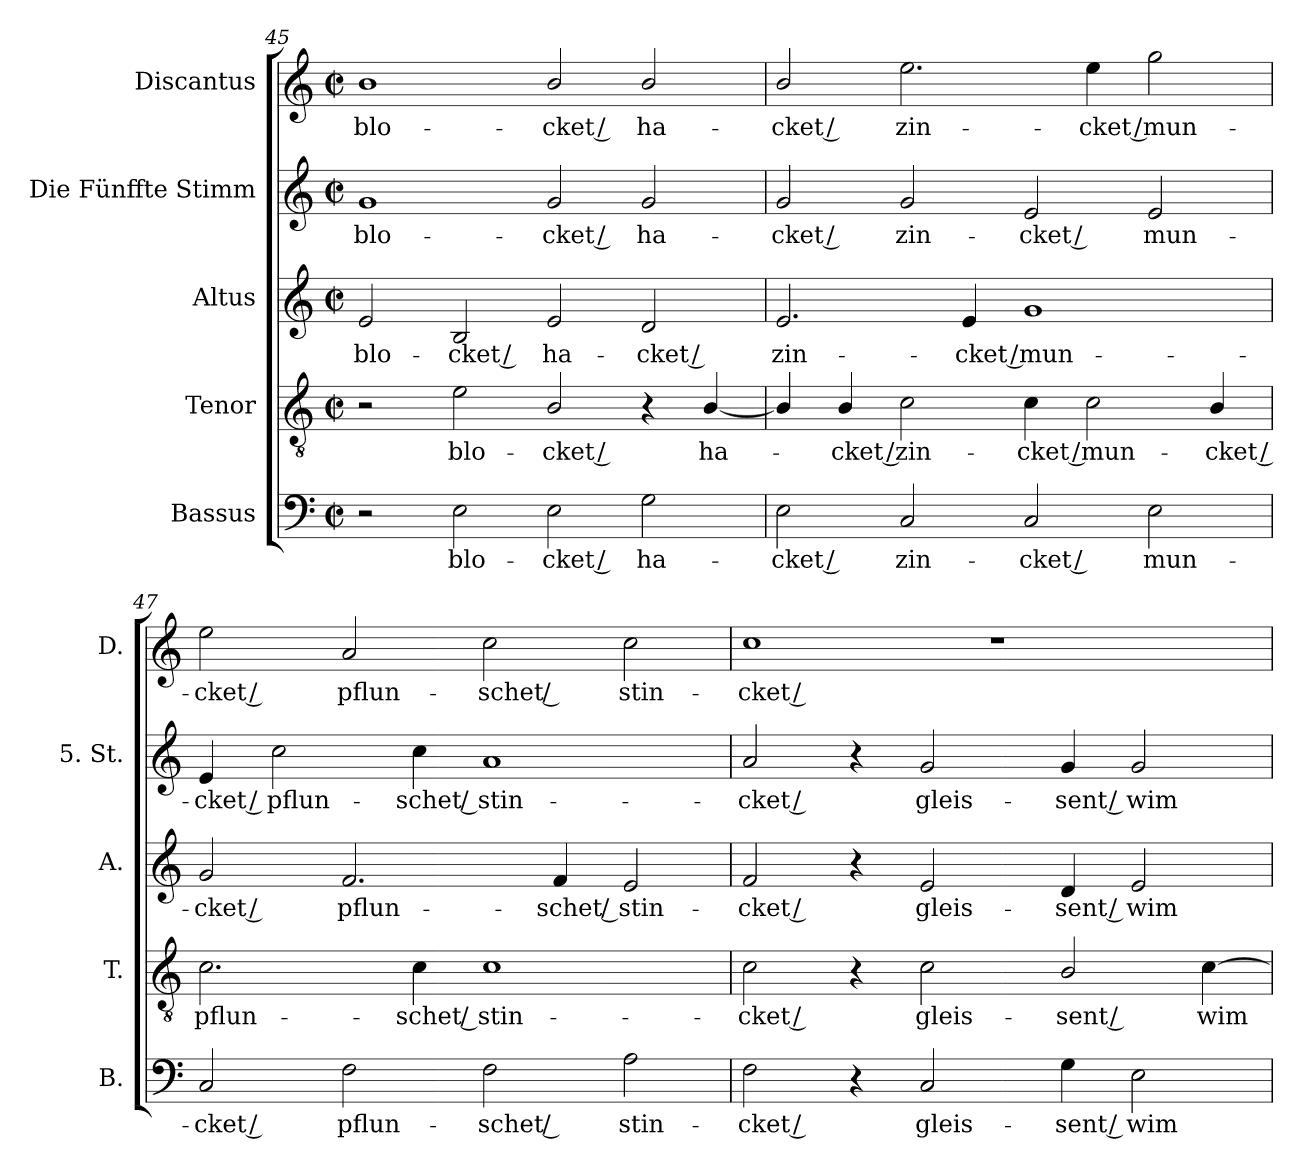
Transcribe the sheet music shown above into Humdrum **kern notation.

**kern	**text	**kern	**text	**kern	**text	**kern	**text	**kern	**text
*part5	*part5	*part4	*part4	*part3	*part3	*part2	*part2	*part1	*part1
*staff5	*staff5	*staff4	*staff4	*staff3	*staff3	*staff2	*staff2	*staff1	*staff1
*I"Bassus	*	*I"Tenor	*	*I"Altus	*	*I"Die Fünffte Stimm	*	*I"Discantus	*
*I'B.	*	*I'T.	*	*I'A.	*	*I'5. St.	*	*I'D.	*
*clefF4	*	*clefGv2	*	*clefG2	*	*clefG2	*	*clefG2	*
*	*	*ITrd7c12	*	*	*	*	*	*	*
*k[]	*	*k[]	*	*k[]	*	*k[]	*	*k[]	*
*C:	*	*C:	*	*C:	*	*C:	*	*C:	*
*M2/2	*	*M2/2	*	*M2/2	*	*M2/2	*	*M2/2	*
*met(c|)	*	*met(c|)	*	*met(c|)	*	*met(c|)	*	*met(c|)	*
=45	=45	=45	=45	=45	=45	=45	=45	=45	=45
!	!	!	!	!	!LO:LY:b:color=#000000	!	!	!	!
!	!	!	!	!	!	!	!LO:LY:b:color=#000000	!	!
!	!	!	!	!	!	!	!	!	!LO:LY:b:color=#000000
2r	.	2r	.	2ei/	blo-	1gi	blo-	1bi	blo-
!	!LO:LY:b:color=#000000	!	!	!	!	!	!	!	!
!	!	!	!LO:LY:b:color=#000000	!	!	!	!	!	!
!	!	!	!	!	!LO:LY:b:color=#000000	!	!	!	!
2Ei\	blo-	2Ei\	blo-	2Bi/	-cket /	.	.	.	.
!	!LO:LY:b:color=#000000	!	!	!	!	!	!	!	!
!	!	!	!LO:LY:b:color=#000000	!	!	!	!	!	!
!	!	!	!	!	!LO:LY:b:color=#000000	!	!	!	!
!	!	!	!	!	!	!	!LO:LY:b:color=#000000	!	!
!	!	!	!	!	!	!	!	!	!LO:LY:b:color=#000000
2Ei\	-cket /	2BBi/	-cket /	2ei/	ha-	2gi/	-cket /	2bi/	-cket /
!	!LO:LY:b:color=#000000	!	!	!	!	!	!	!	!
!	!	!	!	!	!LO:LY:b:color=#000000	!	!	!	!
!	!	!	!	!	!	!	!LO:LY:b:color=#000000	!	!
!	!	!	!	!	!	!	!	!	!LO:LY:b:color=#000000
2Gi\	ha-	4r	.	2di/	-cket /	2gi/	ha-	2bi/	ha-
!	!	!	!LO:LY:b:color=#000000	!	!	!	!	!	!
.	.	[4BBi/	ha-	.	.	.	.	.	.
!!LO:LB:g=z
=46	=46	=46	=46	=46	=46	=46	=46	=46	=46
!	!LO:LY:b:color=#000000	!	!	!	!	!	!	!	!
!	!	!	!	!	!LO:LY:b:color=#000000	!	!	!	!
!	!	!	!	!	!	!	!LO:LY:b:color=#000000	!	!
!	!	!	!	!	!	!	!	!	!LO:LY:b:color=#000000
2Ei\	-cket /	4BBi/]	.	2.ei/	zin-	2gi/	-cket /	2bi/	-cket /
!	!	!	!LO:LY:b:color=#000000	!	!	!	!	!	!
.	.	4BBi/	-cket /	.	.	.	.	.	.
!	!LO:LY:b:color=#000000	!	!	!	!	!	!	!	!
!	!	!	!LO:LY:b:color=#000000	!	!	!	!	!	!
!	!	!	!	!	!	!	!LO:LY:b:color=#000000	!	!
!	!	!	!	!	!	!	!	!	!LO:LY:b:color=#000000
2Ci/	zin-	2Ci\	zin-	.	.	2gi/	zin-	2.eei\	zin-
!	!	!	!	!	!LO:LY:b:color=#000000	!	!	!	!
.	.	.	.	4ei/	-cket /	.	.	.	.
!	!LO:LY:b:color=#000000	!	!	!	!	!	!	!	!
!	!	!	!LO:LY:b:color=#000000	!	!	!	!	!	!
!	!	!	!	!	!LO:LY:b:color=#000000	!	!	!	!
!	!	!	!	!	!	!	!LO:LY:b:color=#000000	!	!
2Ci/	-cket /	4Ci\	-cket /	1gi	mun-	2ei/	-cket /	.	.
!	!	!	!LO:LY:b:color=#000000	!	!	!	!	!	!
!	!	!	!	!	!	!	!	!	!LO:LY:b:color=#000000
.	.	2Ci\	mun-	.	.	.	.	4eei\	-cket /
!	!LO:LY:b:color=#000000	!	!	!	!	!	!	!	!
!	!	!	!	!	!	!	!LO:LY:b:color=#000000	!	!
!	!	!	!	!	!	!	!	!	!LO:LY:b:color=#000000
2Ei\	mun-	.	.	.	.	2ei/	mun-	2ggi\	mun-
!	!	!	!LO:LY:b:color=#000000	!	!	!	!	!	!
.	.	4BBi/	-cket /	.	.	.	.	.	.
=47	=47	=47	=47	=47	=47	=47	=47	=47	=47
!	!LO:LY:b:color=#000000	!	!	!	!	!	!	!	!
!	!	!	!LO:LY:b:color=#000000	!	!	!	!	!	!
!	!	!	!	!	!LO:LY:b:color=#000000	!	!	!	!
!	!	!	!	!	!	!	!LO:LY:b:color=#000000	!	!
!	!	!	!	!	!	!	!	!	!LO:LY:b:color=#000000
2Ci/	-cket /	2.Ci\	pflun-	2gi/	-cket /	4ei/	-cket /	2eei\	-cket /
!	!	!	!	!	!	!	!LO:LY:b:color=#000000	!	!
.	.	.	.	.	.	2cci\	pflun-	.	.
!	!LO:LY:b:color=#000000	!	!	!	!	!	!	!	!
!	!	!	!	!	!LO:LY:b:color=#000000	!	!	!	!
!	!	!	!	!	!	!	!	!	!LO:LY:b:color=#000000
2Fi\	pflun-	.	.	2.fi/	pflun-	.	.	2ai/	pflun-
!	!	!	!LO:LY:b:color=#000000	!	!	!	!	!	!
!	!	!	!	!	!	!	!LO:LY:b:color=#000000	!	!
.	.	4Ci\	-schet /	.	.	4cci\	-schet /	.	.
!	!LO:LY:b:color=#000000	!	!	!	!	!	!	!	!
!	!	!	!LO:LY:b:color=#000000	!	!	!	!	!	!
!	!	!	!	!	!	!	!LO:LY:b:color=#000000	!	!
!	!	!	!	!	!	!	!	!	!LO:LY:b:color=#000000
2Fi\	-schet /	1Ci	stin-	.	.	1ai	stin-	2cci\	-schet /
!	!	!	!	!	!LO:LY:b:color=#000000	!	!	!	!
.	.	.	.	4fi/	-schet /	.	.	.	.
!	!LO:LY:b:color=#000000	!	!	!	!	!	!	!	!
!	!	!	!	!	!LO:LY:b:color=#000000	!	!	!	!
!	!	!	!	!	!	!	!	!	!LO:LY:b:color=#000000
2Ai\	stin-	.	.	2ei/	stin-	.	.	2cci\	stin-
!!LO:LB:g=z
=48	=48	=48	=48	=48	=48	=48	=48	=48	=48
!	!LO:LY:b:color=#000000	!	!	!	!	!	!	!	!
!	!	!	!LO:LY:b:color=#000000	!	!	!	!	!	!
!	!	!	!	!	!LO:LY:b:color=#000000	!	!	!	!
!	!	!	!	!	!	!	!LO:LY:b:color=#000000	!	!
!	!	!	!	!	!	!	!	!	!LO:LY:b:color=#000000
2Fi\	-cket /	2Ci\	-cket /	2fi/	-cket /	2ai/	-cket /	1cci	-cket /
4r	.	4r	.	4r	.	4r	.	.	.
!	!LO:LY:b:color=#000000	!	!	!	!	!	!	!	!
!	!	!	!LO:LY:b:color=#000000	!	!	!	!	!	!
!	!	!	!	!	!LO:LY:b:color=#000000	!	!	!	!
!	!	!	!	!	!	!	!LO:LY:b:color=#000000	!	!
2Ci/	gleis-	2Ci\	gleis-	2ei/	gleis-	2gi/	gleis-	.	.
.	.	.	.	.	.	.	.	1r	.
!	!LO:LY:b:color=#000000	!	!	!	!	!	!	!	!
!	!	!	!LO:LY:b:color=#000000	!	!	!	!	!	!
!	!	!	!	!	!LO:LY:b:color=#000000	!	!	!	!
!	!	!	!	!	!	!	!LO:LY:b:color=#000000	!	!
4Gi\	-sent /	2BBi/	-sent /	4di/	-sent /	4gi/	-sent /	.	.
!	!LO:LY:b:color=#000000	!	!	!	!	!	!	!	!
!	!	!	!	!	!LO:LY:b:color=#000000	!	!	!	!
!	!	!	!	!	!	!	!LO:LY:b:color=#000000	!	!
2Ei\	wim-	.	.	2ei/	wim-	2gi/	wim-	.	.
!	!	!	!LO:LY:b:color=#000000	!	!	!	!	!	!
.	.	[4Ci\	wim-	.	.	.	.	.	.
=	=	=	=	=	=	=	=	=	=
*-	*-	*-	*-	*-	*-	*-	*-	*-	*-
